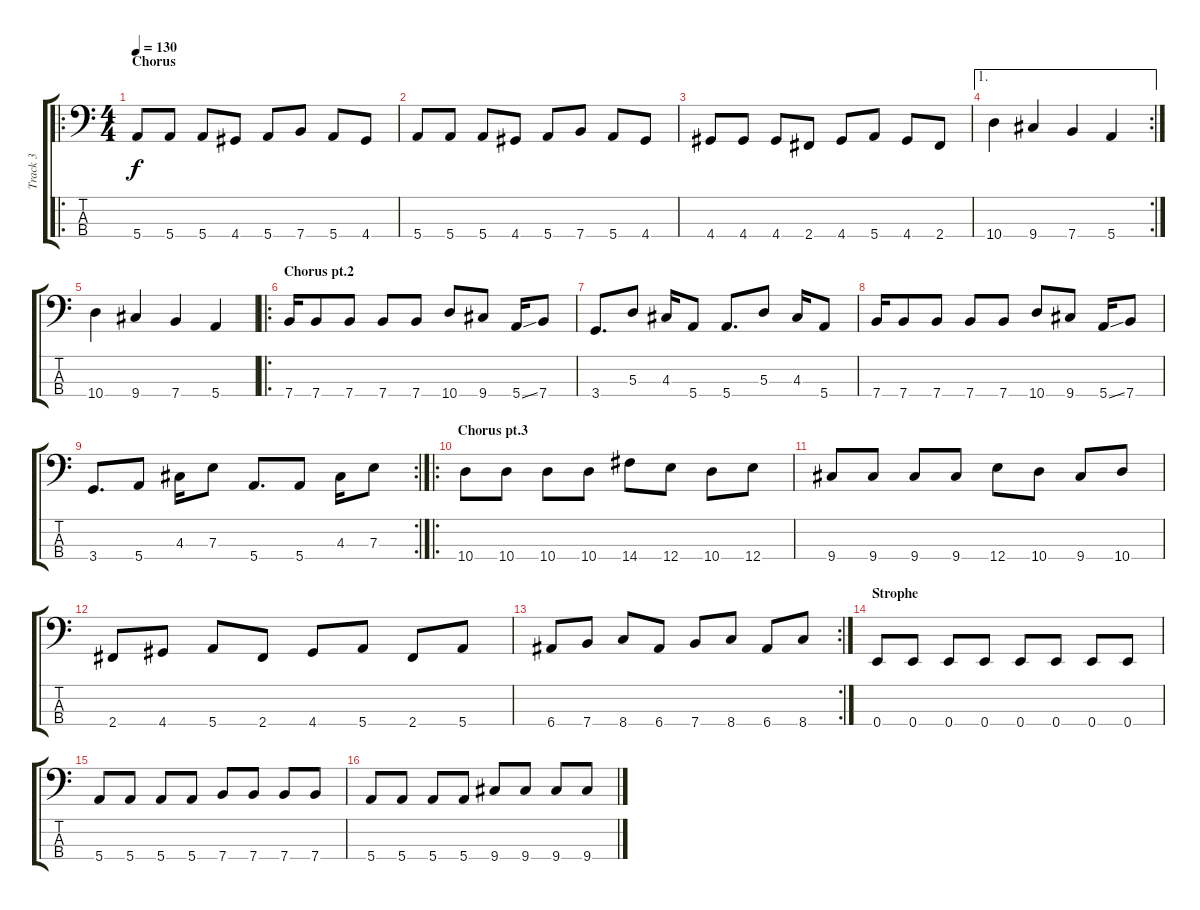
\track ("Track 3" "Track 3") {instrument electricbassfinger}
\staff {score tabs}
\tuning (G2 D2 A1 E1) {hide}
\ro
\ts (4 4)
\section ("" "Chorus")
\tempo 130
\clef f4
\ks c
5.4.8{dy f} 5.4.8 5.4.8 4.4.8 5.4.8 7.4.8 5.4.8 4.4.8 |
5.4.8 5.4.8 5.4.8 4.4.8 5.4.8 7.4.8 5.4.8 4.4.8 |
4.4.8 4.4.8 4.4.8 2.4.8 4.4.8 5.4.8 4.4.8 2.4.8 |
\ae 1
\rc 2
10.4.4 9.4.4 7.4.4 5.4.4 |
10.4.4 9.4.4 7.4.4 5.4.4 |
\ro
\section ("" "Chorus pt.2")
7.4.16 7.4.8 7.4.8 7.4.8 7.4.8 10.4.8 9.4.8 5.4{ss}.16 7.4.8 |
3.4.8{d} 5.3.8 4.3.16 5.4.8 5.4.8{d} 5.3.8 4.3.16 5.4.8 |
7.4.16 7.4.8 7.4.8 7.4.8 7.4.8 10.4.8 9.4.8 5.4{ss}.16 7.4.8 |
\rc 2
3.4.8{d} 5.4.8 4.3.16 7.3.8 5.4.8{d} 5.4.8 4.3.16 7.3.8 |
\ro
\section ("" "Chorus pt.3")
10.4.8 10.4.8 10.4.8 10.4.8 14.4.8 12.4.8 10.4.8 12.4.8 |
9.4.8 9.4.8 9.4.8 9.4.8 12.4.8 10.4.8 9.4.8 10.4.8 |
2.4.8 4.4.8 5.4.8 2.4.8 4.4.8 5.4.8 2.4.8 5.4.8 |
\rc 2
6.4.8 7.4.8 8.4.8 6.4.8 7.4.8 8.4.8 6.4.8 8.4.8 |
\section ("" "Strophe")
0.4.8 0.4.8 0.4.8 0.4.8 0.4.8 0.4.8 0.4.8 0.4.8 |
5.4.8 5.4.8 5.4.8 5.4.8 7.4.8 7.4.8 7.4.8 7.4.8 |
5.4.8 5.4.8 5.4.8 5.4.8 9.4.8 9.4.8 9.4.8 9.4.8
